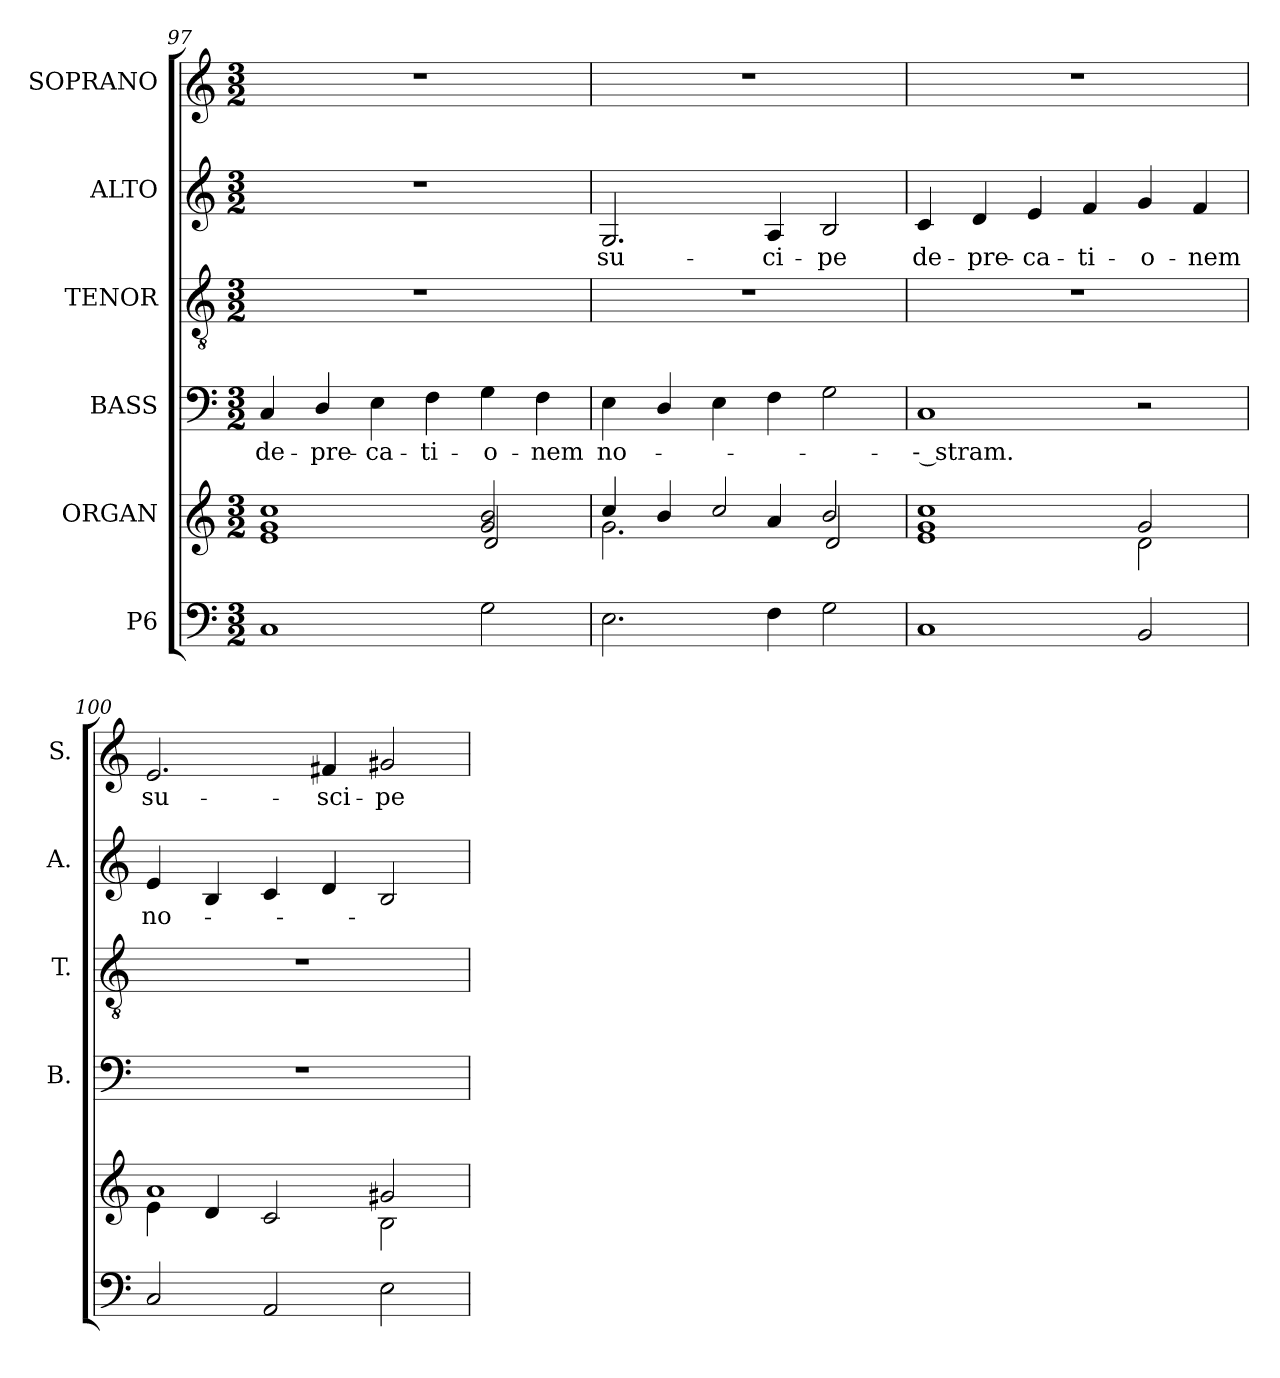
**kern	**kern	**kern	**text	**kern	**kern	**text	**kern	**text
*part6	*part5	*part4	*part4	*part3	*part2	*part2	*part1	*part1
*staff6	*staff5	*staff4	*staff4	*staff3	*staff2	*staff2	*staff1	*staff1
*I"P6	*I"ORGAN	*I"BASS	*	*I"TENOR	*I"ALTO	*	*I"SOPRANO	*
*	*	*I'B.	*	*I'T.	*I'A.	*	*I'S.	*
*clefF4	*clefG2	*clefF4	*	*clefGv2	*clefG2	*	*clefG2	*
*	*	*	*	*ITrd7c12	*	*	*	*
*k[]	*k[]	*k[]	*	*k[]	*k[]	*	*k[]	*
*C:	*C:	*C:	*	*C:	*C:	*	*C:	*
*M3/2	*M3/2	*M3/2	*	*M3/2	*M3/2	*	*M3/2	*
=97	=97	=97	=97	=97	=97	=97	=97	=97
*	*^	*	*	*	*	*	*	*
!	!	!	!	!LO:LY:b:color=#000000	!LO:N:vis=1	!LO:N:vis=1	!	!LO:N:vis=1	!
1Ci	1gi 1cci	1ei	4Ci/	de-	1.r	1.r	.	1.r	.
!	!	!	!	!LO:LY:b:color=#000000	!	!	!	!	!
.	.	.	4Di/	-pre-	.	.	.	.	.
!	!	!	!	!LO:LY:b:color=#000000	!	!	!	!	!
.	.	.	4Ei\	-ca-	.	.	.	.	.
!	!	!	!	!LO:LY:b:color=#000000	!	!	!	!	!
.	.	.	4Fi\	-ti-	.	.	.	.	.
!	!	!	!	!LO:LY:b:color=#000000	!	!	!	!	!
2Gi\	2gi/ 2bi	2di/	4Gi\	-o-	.	.	.	.	.
!	!	!	!	!LO:LY:b:color=#000000	!	!	!	!	!
.	.	.	4Fi\	-nem	.	.	.	.	.
=98	=98	=98	=98	=98	=98	=98	=98	=98	=98
!	!	!	!	!LO:LY:b:color=#000000	!LO:N:vis=1	!	!	!	!
!	!	!	!	!	!	!	!LO:LY:b:color=#000000	!LO:N:vis=1	!
2.Ei\	4cci/	2.gi\	4Ei\	no-	1.r	2.Gi/	su-	1.r	.
.	4bi/	.	4Di/	.	.	.	.	.	.
.	2cci/	.	4Ei\	.	.	.	.	.	.
!	!	!	!	!	!	!	!LO:LY:b:color=#000000	!	!
4Fi\	.	4ai/	4Fi\	.	.	4Ai/	-ci-	.	.
!	!	!	!	!	!	!	!LO:LY:b:color=#000000	!	!
2Gi\	2bi/	2di/	2Gi\	.	.	2Bi/	-pe	.	.
!!LO:PB:g=z
=99	=99	=99	=99	=99	=99	=99	=99	=99	=99
!	!	!	!	!LO:LY:b:color=#000000	!LO:N:vis=1	!	!	!	!
!	!	!	!	!	!	!	!LO:LY:b:color=#000000	!LO:N:vis=1	!
1Ci	1gi 1cci	1ei	1Ci	-- stram.	1.r	4ci/	de-	1.r	.
!	!	!	!	!	!	!	!LO:LY:b:color=#000000	!	!
.	.	.	.	.	.	4di/	-pre-	.	.
!	!	!	!	!	!	!	!LO:LY:b:color=#000000	!	!
.	.	.	.	.	.	4ei/	-ca-	.	.
!	!	!	!	!	!	!	!LO:LY:b:color=#000000	!	!
.	.	.	.	.	.	4fi/	-ti-	.	.
!	!	!	!	!	!	!	!LO:LY:b:color=#000000	!	!
2BBi/	2gi/	2di\	2r	.	.	4gi/	-o-	.	.
!	!	!	!	!	!	!	!LO:LY:b:color=#000000	!	!
.	.	.	.	.	.	4fi/	-nem	.	.
=100	=100	=100	=100	=100	=100	=100	=100	=100	=100
!	!	!	!LO:N:vis=1	!	!LO:N:vis=1	!	!	!	!
!	!	!	!	!	!	!	!LO:LY:b:color=#000000	!	!
!	!	!	!	!	!	!	!	!	!LO:LY:b:color=#000000
2Ci/	1ai	4ei\	1.r	.	1.r	4ei/	no-	2.ei/	su-
.	.	4di/	.	.	.	4Bi/	.	.	.
2AAi/	.	2ci/	.	.	.	4ci/	.	.	.
!	!	!	!	!	!	!	!	!	!LO:LY:b:color=#000000
.	.	.	.	.	.	4di/	.	4f#Xi/	-sci-
!	!	!	!	!	!	!	!	!	!LO:LY:b:color=#000000
2Ei\	2g#Xi/	2Bi\	.	.	.	2Bi/	.	2g#Xi/	-pe
*	*v	*v	*	*	*	*	*	*	*
=	=	=	=	=	=	=	=	=
*-	*-	*-	*-	*-	*-	*-	*-	*-
